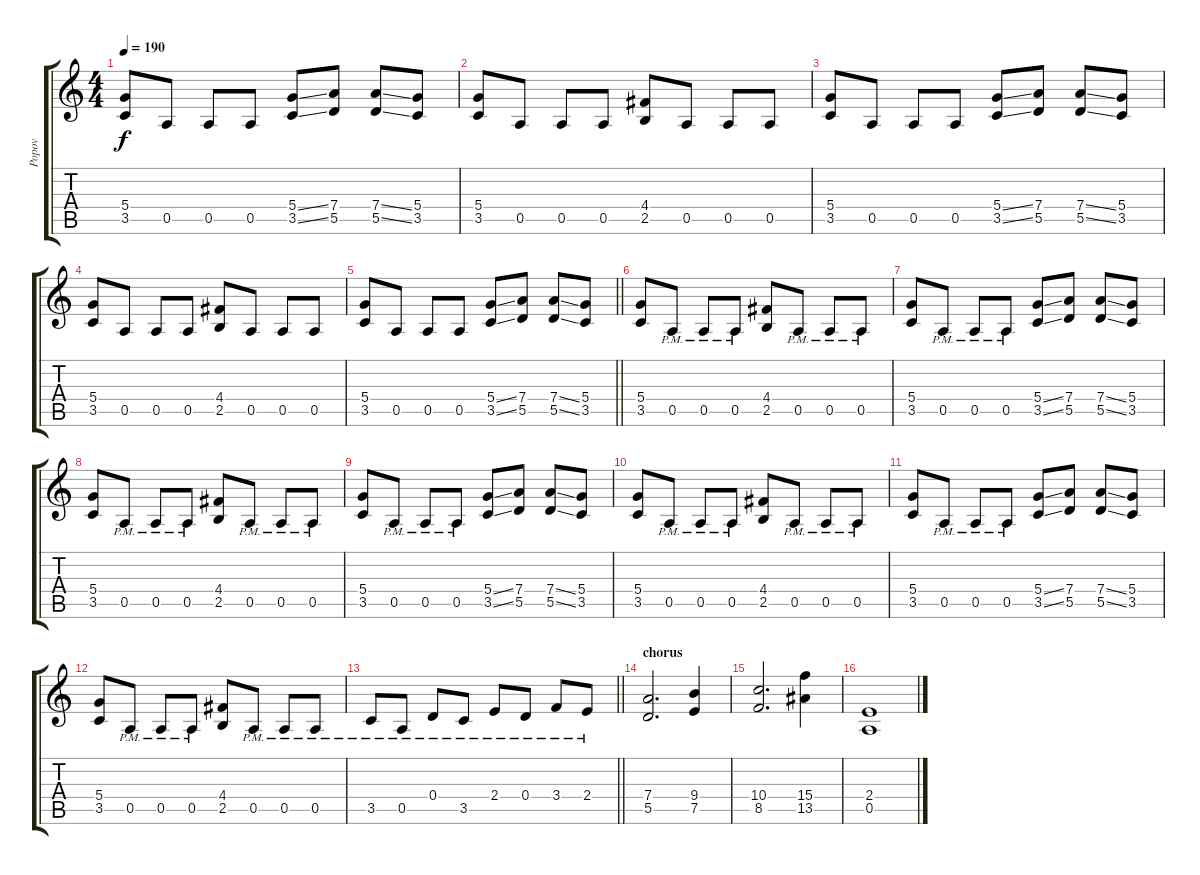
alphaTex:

\track ("Popov" "Popov") {instrument distortionguitar}
\staff {score tabs}
\tuning (E4 B3 G3 D3 A2 E2) {hide}
\ts (4 4)
\tempo 190
\clef g2
\ks c
(5.4 3.5).8{dy f} 0.5.8 0.5.8 0.5.8 (5.4{ss} 3.5{ss}).8 (7.4 5.5).8 (7.4{ss} 5.5{ss}).8 (5.4 3.5).8 |
(5.4 3.5).8 0.5.8 0.5.8 0.5.8 (4.4 2.5).8 0.5.8 0.5.8 0.5.8 |
(5.4 3.5).8 0.5.8 0.5.8 0.5.8 (5.4{ss} 3.5{ss}).8 (7.4 5.5).8 (7.4{ss} 5.5{ss}).8 (5.4 3.5).8 |
(5.4 3.5).8 0.5.8 0.5.8 0.5.8 (4.4 2.5).8 0.5.8 0.5.8 0.5.8 |
\barLineRight lightlight
(5.4 3.5).8 0.5.8 0.5.8 0.5.8 (5.4{ss} 3.5{ss}).8 (7.4 5.5).8 (7.4{ss} 5.5{ss}).8 (5.4 3.5).8 |
(5.4 3.5).8 0.5{pm}.8 0.5{pm}.8 0.5{pm}.8 (4.4 2.5).8 0.5{pm}.8 0.5{pm}.8 0.5{pm}.8 |
(5.4 3.5).8 0.5{pm}.8 0.5{pm}.8 0.5{pm}.8 (5.4{ss} 3.5{ss}).8 (7.4 5.5).8 (7.4{ss} 5.5{ss}).8 (5.4 3.5).8 |
(5.4 3.5).8 0.5{pm}.8 0.5{pm}.8 0.5{pm}.8 (4.4 2.5).8 0.5{pm}.8 0.5{pm}.8 0.5{pm}.8 |
(5.4 3.5).8 0.5{pm}.8 0.5{pm}.8 0.5{pm}.8 (5.4{ss} 3.5{ss}).8 (7.4 5.5).8 (7.4{ss} 5.5{ss}).8 (5.4 3.5).8 |
(5.4 3.5).8 0.5{pm}.8 0.5{pm}.8 0.5{pm}.8 (4.4 2.5).8 0.5{pm}.8 0.5{pm}.8 0.5{pm}.8 |
(5.4 3.5).8 0.5{pm}.8 0.5{pm}.8 0.5{pm}.8 (5.4{ss} 3.5{ss}).8 (7.4 5.5).8 (7.4{ss} 5.5{ss}).8 (5.4 3.5).8 |
(5.4 3.5).8 0.5{pm}.8 0.5{pm}.8 0.5{pm}.8 (4.4 2.5).8 0.5{pm}.8 0.5{pm}.8 0.5{pm}.8 |
\barLineRight lightlight
3.5{pm}.8 0.5{pm}.8 0.4{pm}.8 3.5{pm}.8 2.4{pm}.8 0.4{pm}.8 3.4{pm}.8 2.4{pm}.8 |
\section ("" "chorus")
(7.4 5.5).2{d} (9.4 7.5).4 |
(10.4 8.5).2{d} (15.4 13.5).4 |
(2.4 0.5).1
